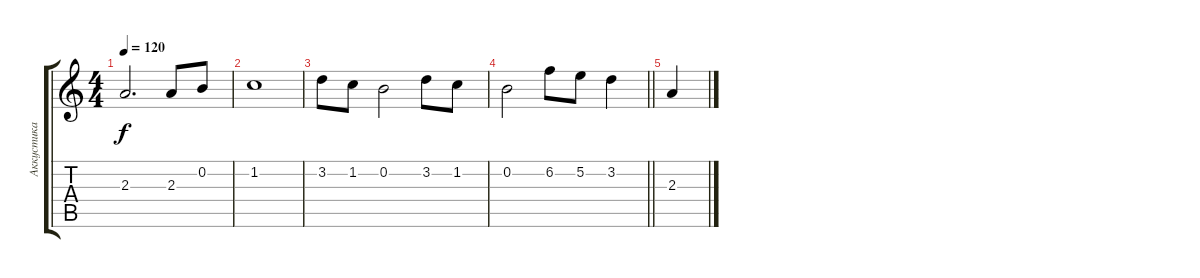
\track ("Аккустика" "Аккустика") {instrument acousticguitarsteel}
\staff {score tabs}
\tuning (E4 B3 G3 D3 A2 E2) {hide}
\ts (4 4)
\tempo 120
\clef g2
\ks c
2.3.2{d dy f} 2.3.8 0.2.8 |
1.2.1 |
3.2.8 1.2.8 0.2.2 3.2.8 1.2.8 |
\barLineRight lightlight
0.2.2 6.2.8 5.2.8 3.2.4 |
2.3.4
